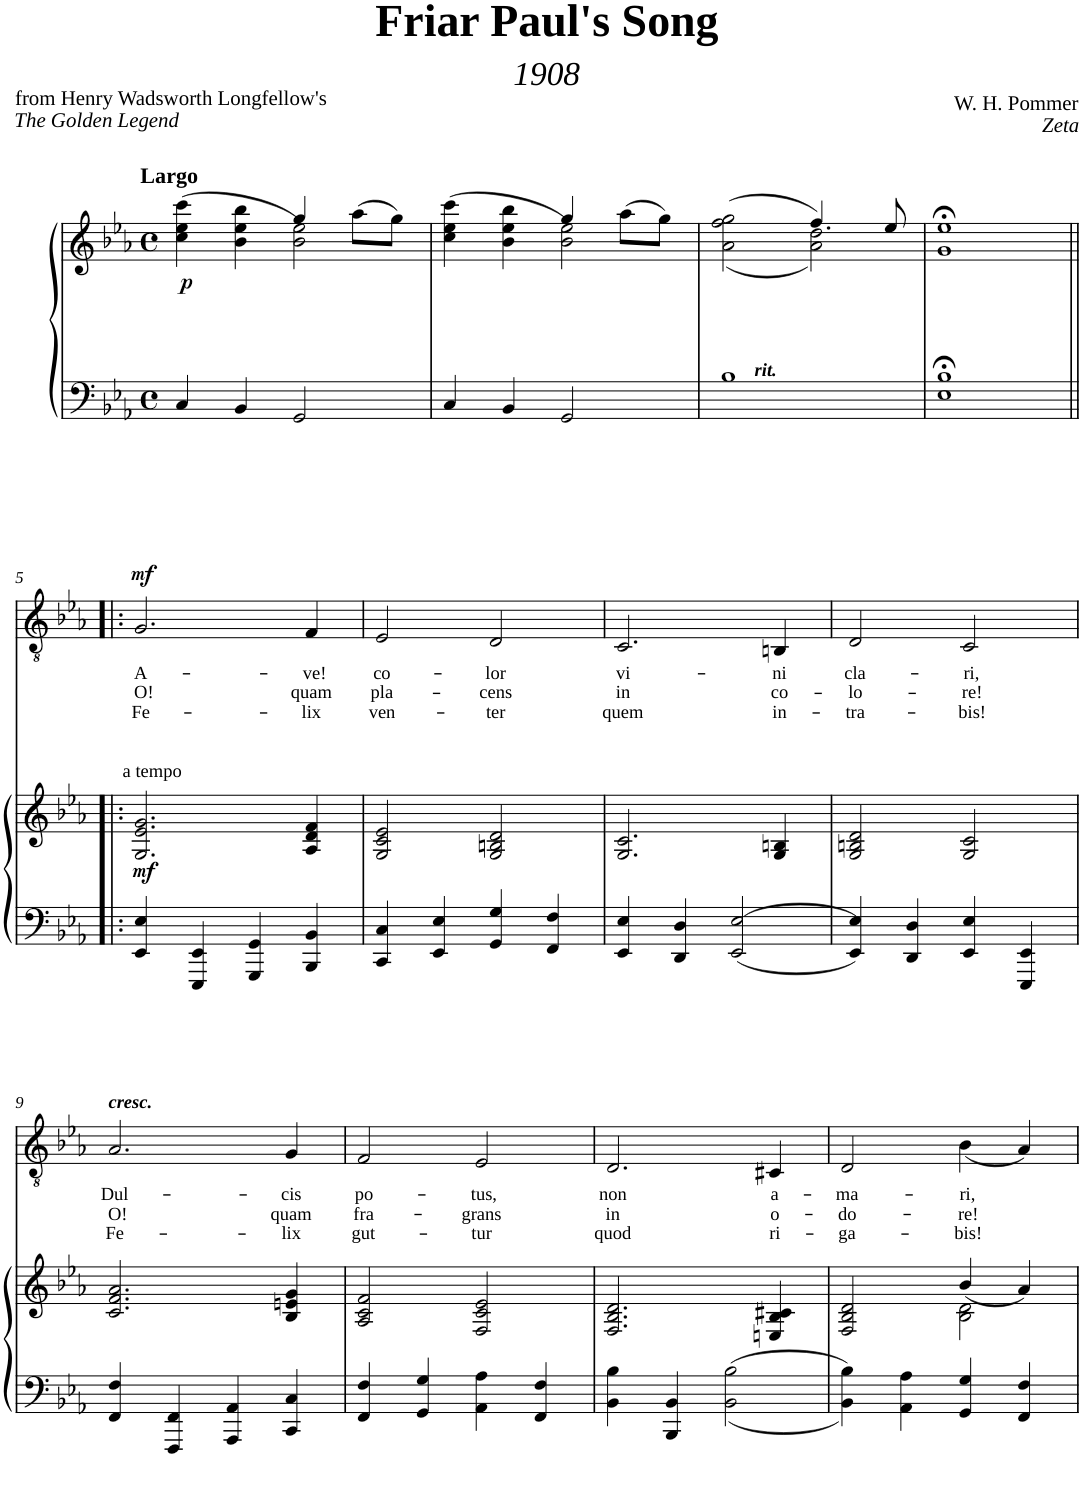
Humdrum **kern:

**kern	**kern	**dynam	**kern	**text	**text	**text	**dynam
*part2	*part2	*part2	*part1	*part1	*part1	*part1	*part1
*staff3	*staff2	*staff2/3	*staff1	*staff1	*staff1	*staff1	*staff1
*I"Piano	*	*	*I"Tenor	*	*	*	*
*I'Pno	*	*	*	*	*	*	*
*clefF4	*clefG2	*	*clefGv2	*	*	*	*
*k[b-e-a-]	*k[b-e-a-]	*	*k[b-e-a-]	*	*	*	*
*M4/4	*M4/4	*	*M4/4	*	*	*	*
*met(c)	*met(c)	*	*met(c)	*	*	*	*
=1	=1	=1	=1	=1	=1	=1	=1
*	*^	*	*	*	*	*	*
!	!	!	!	!LO:TX:a:B:t=Largo	!	!	!	!
!	!	!	!LO:DY:b	!	!	!	!	!
4C/	(4cc\ 4ee-\ 4ccc\	2ryy	p	1r	.	.	.	.
4BB-/	4b-\ 4ee-\ 4bb-\	.	.	.	.	.	.	.
2GG/	2b-\ 2ee-\)	4gg/	.	.	.	.	.	.
.	.	(>8aa-\L	.	.	.	.	.	.
.	.	8gg\J)	.	.	.	.	.	.
=2	=2	=2	=2	=2	=2	=2	=2	=2
4C/	(4cc\ 4ee-\ 4ccc\	2ryy	.	1r	.	.	.	.
4BB-/	4b-\ 4ee-\ 4bb-\	.	.	.	.	.	.	.
2GG/	2b-\ 2ee-\)	4gg/	.	.	.	.	.	.
.	.	(>8aa-\L	.	.	.	.	.	.
.	.	8gg\J)	.	.	.	.	.	.
=3	=3	=3	=3	=3	=3	=3	=3	=3
!	!	!	!	!LO:TX:b:Bi:t=rit.	!	!	!	!
1B-	((<2a-\ 2ff\ 2gg\	2ryy	.	1r	.	.	.	.
.	2a-\ 2dd\))	4.ff/	.	.	.	.	.	.
.	.	8ee-/	.	.	.	.	.	.
*	*v	*v	*	*	*	*	*	*
=4	=4	=4	=4	=4	=4	=4	=4
1E-;< 1B-;<	1g;< 1ee-;<	.	1r;<	.	.	.	.
!!LO:LB:g=z
=5!|:	=5!|:	=5!|:	=5!|:	=5!|:	=5!|:	=5!|:	=5!|:
!	!	!	!LO:TX:b:t=a tempo	!	!	!	!
!	!	!LO:DY:a=2	!	!LO:LY:b	!LO:LY:b	!LO:LY:b	!LO:DY:a
4EE-/ 4E-/	2.G/ 2.e-/ 2.g/	mf	2.G/	A-	O!	Fe-	mf
4EEE-/ 4EE-/	.	.	.	.	.	.	.
4GGG/ 4GG/	.	.	.	.	.	.	.
!	!	!	!	!LO:LY:b	!LO:LY:b	!LO:LY:b	!
4BBB-/ 4BB-/	4A-/ 4d/ 4f/	.	4F/	-ve!	quam	-lix	.
=6	=6	=6	=6	=6	=6	=6	=6
!	!	!	!	!LO:LY:b	!LO:LY:b	!LO:LY:b	!
4CC/ 4C/	2G/ 2c/ 2e-/	.	2E-/	co-	pla-	ven-	.
4EE-/ 4E-/	.	.	.	.	.	.	.
!	!	!	!	!LO:LY:b	!LO:LY:b	!LO:LY:b	!
4GG/ 4G/	2G/ 2Bn/ 2d/	.	2D/	-lor	-cens	-ter	.
4FF/ 4F/	.	.	.	.	.	.	.
=7	=7	=7	=7	=7	=7	=7	=7
!	!	!	!	!LO:LY:b	!LO:LY:b	!LO:LY:b	!
4EE-/ 4E-/	2.G/ 2.c/	.	2.C/	vi-	in	quem	.
4DD/ 4D/	.	.	.	.	.	.	.
2EE-/ 2E-/	.	.	.	.	.	.	.
!	!	!	!	!LO:LY:b	!LO:LY:b	!LO:LY:b	!
.	4G/ 4Bn/	.	4BBn/	-ni	co-	in-	.
=8	=8	=8	=8	=8	=8	=8	=8
!	!	!	!	!LO:LY:b	!LO:LY:b	!LO:LY:b	!
4EE-/ 4E-/	2G/ 2Bn/ 2d/	.	2D/	cla-	-lo-	-tra-	.
4DD/ 4D/	.	.	.	.	.	.	.
!	!	!	!	!LO:LY:b	!LO:LY:b	!LO:LY:b	!
4EE-/ 4E-/	2G/ 2c/	.	2C/	-ri,	-re!	-bis!	.
4EEE-/ 4EE-/	.	.	.	.	.	.	.
!!LO:LB:g=z
=9	=9	=9	=9	=9	=9	=9	=9
!	!	!	!LO:TX:a:Bi:t=cresc.	!	!	!	!
!	!	!	!	!LO:LY:b	!LO:LY:b	!LO:LY:b	!
4FF/ 4F/	2.c/ 2.f/ 2.a-/	.	2.A-/	Dul-	O!	Fe-	.
4FFF/ 4FF/	.	.	.	.	.	.	.
4AAA-/ 4AA-/	.	.	.	.	.	.	.
!	!	!	!	!LO:LY:b	!LO:LY:b	!LO:LY:b	!
4CC/ 4C/	4B-/ 4en/ 4g/	.	4G/	-cis	quam	-lix	.
=10	=10	=10	=10	=10	=10	=10	=10
!	!	!	!	!LO:LY:b	!LO:LY:b	!LO:LY:b	!
4FF/ 4F/	2A-/ 2c/ 2f/	.	2F/	po-	fra-	gut-	.
4GG/ 4G/	.	.	.	.	.	.	.
!	!	!	!	!LO:LY:b	!LO:LY:b	!LO:LY:b	!
4AA-\ 4A-\	2F/ 2c/ 2e-/	.	2E-/	-tus,	-grans	-tur	.
4FF/ 4F/	.	.	.	.	.	.	.
=11	=11	=11	=11	=11	=11	=11	=11
!	!	!	!	!LO:LY:b	!LO:LY:b	!LO:LY:b	!
4BB-\ 4B-\	2.F/ 2.B-/ 2.d/	.	2.D/	non	in	quod	.
4BBB-/ 4BB-/	.	.	.	.	.	.	.
2BB-\ 2B-\	.	.	.	.	.	.	.
!	!	!	!	!LO:LY:b	!LO:LY:b	!LO:LY:b	!
.	4En/ 4B-/ 4c#X/	.	4C#X/	a-	o-	ri-	.
=12	=12	=12	=12	=12	=12	=12	=12
*	*^	*	*	*	*	*	*
!	!	!	!	!	!LO:LY:b	!LO:LY:b	!LO:LY:b	!
4BB-\ 4B-\	2F/ 2B-/ 2d/	2ryy	.	2D/	-ma-	-do-	-ga-	.
4AA-\ 4A-\	.	.	.	.	.	.	.	.
!	!	!	!	!	!LO:LY:b	!LO:LY:b	!LO:LY:b	!
4GG/ 4G/	2B-\ 2d\	(4b-/	.	(<4B-\	-ri,	-re!	-bis!	.
4FF/ 4F/	.	4a-/)	.	4A-/)	.	.	.	.
*	*v	*v	*	*	*	*	*	*
=	=	=	=	=	=	=	=
*-	*-	*-	*-	*-	*-	*-	*-
